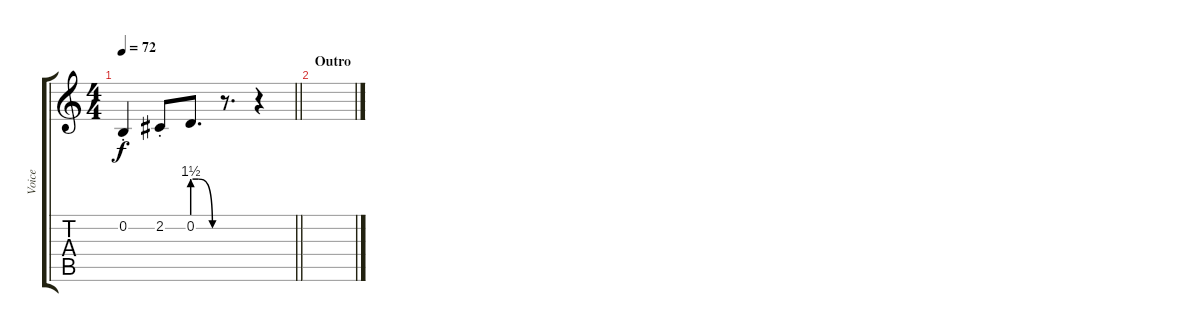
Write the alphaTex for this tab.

\track ("Voice" "Voice") {instrument altosax}
\staff {score tabs}
\tuning (E4 B3 G3 D3 A2 E2) {hide}
\ts (4 4)
\tempo 72
\clef g2
\barLineRight lightlight
\ks c
0.2{st}.4{dy f} 2.2{st}.8 0.2{be (custom 0 6 15 6 50 0 60 0)}.8{d} r.8{d} r.4 |
\section ("" "Outro")
